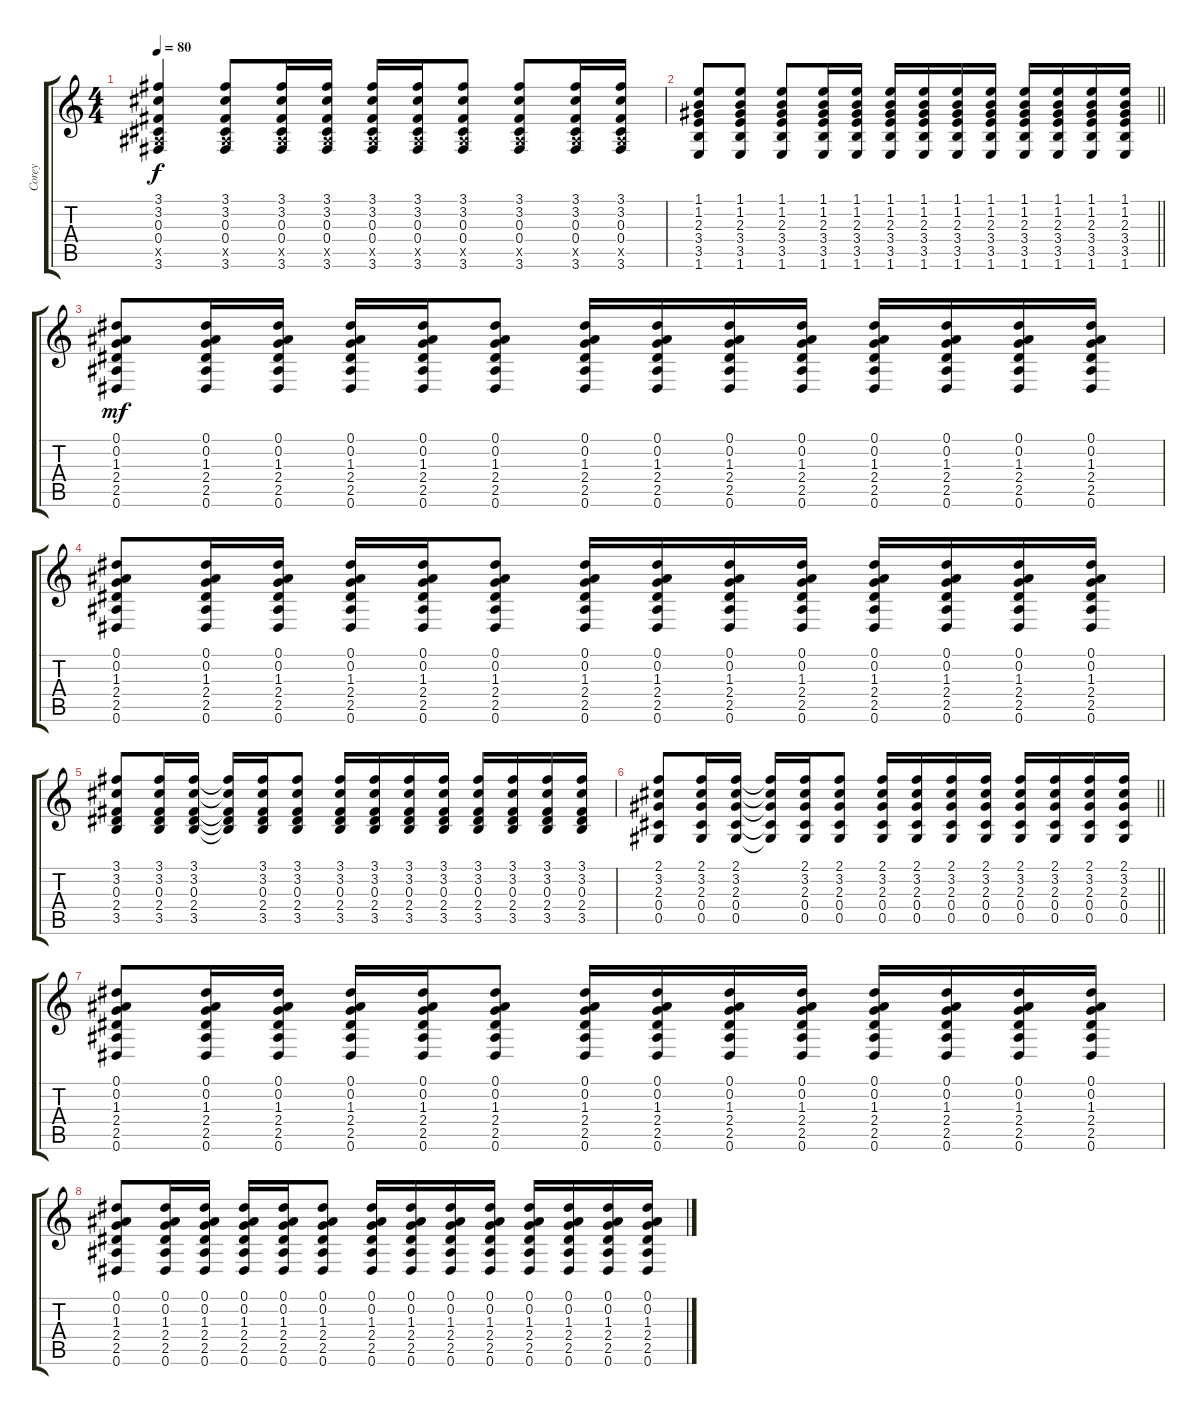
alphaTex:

\track ("Corey " "Corey ") {instrument acousticguitarnylon}
\staff {score tabs}
\tuning (Eb4 Bb3 Gb3 Db3 Ab2 Eb2) {hide}
\ts (4 4)
\tempo 80
\clef g2
\ks c
(3.1 3.2 0.3 0.4 2.5{x} 3.6).4{dy f} (3.1 3.2 0.3 0.4 2.5{x} 3.6).8 (3.1 3.2 0.3 0.4 2.5{x} 3.6).16 (3.1 3.2 0.3 0.4 2.5{x} 3.6).16 (3.1 3.2 0.3 0.4 2.5{x} 3.6).16 (3.1 3.2 0.3 0.4 2.5{x} 3.6).16 (3.1 3.2 0.3 0.4 2.5{x} 3.6).8 (3.1 3.2 0.3 0.4 2.5{x} 3.6).8 (3.1 3.2 0.3 0.4 2.5{x} 3.6).16 (3.1 3.2 0.3 0.4 2.5{x} 3.6).16 |
\barLineRight lightlight
(1.1 1.2 2.3 3.4 3.5 1.6).8 (1.1 1.2 2.3 3.4 3.5 1.6).8 (1.1 1.2 2.3 3.4 3.5 1.6).8 (1.1 1.2 2.3 3.4 3.5 1.6).16 (1.1 1.2 2.3 3.4 3.5 1.6).16 (1.1 1.2 2.3 3.4 3.5 1.6).16 (1.1 1.2 2.3 3.4 3.5 1.6).16 (1.1 1.2 2.3 3.4 3.5 1.6).16 (1.1 1.2 2.3 3.4 3.5 1.6).16 (1.1 1.2 2.3 3.4 3.5 1.6).16 (1.1 1.2 2.3 3.4 3.5 1.6).16 (1.1 1.2 2.3 3.4 3.5 1.6).16 (1.1 1.2 2.3 3.4 3.5 1.6).16 |
(0.1 0.2 1.3 2.4 2.5 0.6).8{dy mf} (0.1 0.2 1.3 2.4 2.5 0.6).16 (0.1 0.2 1.3 2.4 2.5 0.6).16 (0.1 0.2 1.3 2.4 2.5 0.6).16 (0.1 0.2 1.3 2.4 2.5 0.6).16 (0.1 0.2 1.3 2.4 2.5 0.6).8 (0.1 0.2 1.3 2.4 2.5 0.6).16 (0.1 0.2 1.3 2.4 2.5 0.6).16 (0.1 0.2 1.3 2.4 2.5 0.6).16 (0.1 0.2 1.3 2.4 2.5 0.6).16 (0.1 0.2 1.3 2.4 2.5 0.6).16 (0.1 0.2 1.3 2.4 2.5 0.6).16 (0.1 0.2 1.3 2.4 2.5 0.6).16 (0.1 0.2 1.3 2.4 2.5 0.6).16 |
(0.1 0.2 1.3 2.4 2.5 0.6).8 (0.1 0.2 1.3 2.4 2.5 0.6).16 (0.1 0.2 1.3 2.4 2.5 0.6).16 (0.1 0.2 1.3 2.4 2.5 0.6).16 (0.1 0.2 1.3 2.4 2.5 0.6).16 (0.1 0.2 1.3 2.4 2.5 0.6).8 (0.1 0.2 1.3 2.4 2.5 0.6).16 (0.1 0.2 1.3 2.4 2.5 0.6).16 (0.1 0.2 1.3 2.4 2.5 0.6).16 (0.1 0.2 1.3 2.4 2.5 0.6).16 (0.1 0.2 1.3 2.4 2.5 0.6).16 (0.1 0.2 1.3 2.4 2.5 0.6).16 (0.1 0.2 1.3 2.4 2.5 0.6).16 (0.1 0.2 1.3 2.4 2.5 0.6).16 |
(3.1 3.2 0.3 2.4 3.5).8 (3.1 3.2 0.3 2.4 3.5).16 (3.1 3.2 0.3 2.4 3.5).16 (3.1{t} 3.2{t} 0.3{t} 2.4{t} 3.5{t}).16 (3.1 3.2 0.3 2.4 3.5).16 (3.1 3.2 0.3 2.4 3.5).8 (3.1 3.2 0.3 2.4 3.5).16 (3.1 3.2 0.3 2.4 3.5).16 (3.1 3.2 0.3 2.4 3.5).16 (3.1 3.2 0.3 2.4 3.5).16 (3.1 3.2 0.3 2.4 3.5).16 (3.1 3.2 0.3 2.4 3.5).16 (3.1 3.2 0.3 2.4 3.5).16 (3.1 3.2 0.3 2.4 3.5).16 |
\barLineRight lightlight
(2.1 3.2 2.3 0.4 0.5).8 (2.1 3.2 2.3 0.4 0.5).16 (2.1 3.2 2.3 0.4 0.5).16 (2.1{t} 3.2{t} 2.3{t} 0.4{t} 0.5{t}).16 (2.1 3.2 2.3 0.4 0.5).16 (2.1 3.2 2.3 0.4 0.5).8 (2.1 3.2 2.3 0.4 0.5).16 (2.1 3.2 2.3 0.4 0.5).16 (2.1 3.2 2.3 0.4 0.5).16 (2.1 3.2 2.3 0.4 0.5).16 (2.1 3.2 2.3 0.4 0.5).16 (2.1 3.2 2.3 0.4 0.5).16 (2.1 3.2 2.3 0.4 0.5).16 (2.1 3.2 2.3 0.4 0.5).16 |
(0.1 0.2 1.3 2.4 2.5 0.6).8 (0.1 0.2 1.3 2.4 2.5 0.6).16 (0.1 0.2 1.3 2.4 2.5 0.6).16 (0.1 0.2 1.3 2.4 2.5 0.6).16 (0.1 0.2 1.3 2.4 2.5 0.6).16 (0.1 0.2 1.3 2.4 2.5 0.6).8 (0.1 0.2 1.3 2.4 2.5 0.6).16 (0.1 0.2 1.3 2.4 2.5 0.6).16 (0.1 0.2 1.3 2.4 2.5 0.6).16 (0.1 0.2 1.3 2.4 2.5 0.6).16 (0.1 0.2 1.3 2.4 2.5 0.6).16 (0.1 0.2 1.3 2.4 2.5 0.6).16 (0.1 0.2 1.3 2.4 2.5 0.6).16 (0.1 0.2 1.3 2.4 2.5 0.6).16 |
(0.1 0.2 1.3 2.4 2.5 0.6).8 (0.1 0.2 1.3 2.4 2.5 0.6).16 (0.1 0.2 1.3 2.4 2.5 0.6).16 (0.1 0.2 1.3 2.4 2.5 0.6).16 (0.1 0.2 1.3 2.4 2.5 0.6).16 (0.1 0.2 1.3 2.4 2.5 0.6).8 (0.1 0.2 1.3 2.4 2.5 0.6).16 (0.1 0.2 1.3 2.4 2.5 0.6).16 (0.1 0.2 1.3 2.4 2.5 0.6).16 (0.1 0.2 1.3 2.4 2.5 0.6).16 (0.1 0.2 1.3 2.4 2.5 0.6).16 (0.1 0.2 1.3 2.4 2.5 0.6).16 (0.1 0.2 1.3 2.4 2.5 0.6).16 (0.1 0.2 1.3 2.4 2.5 0.6).16
